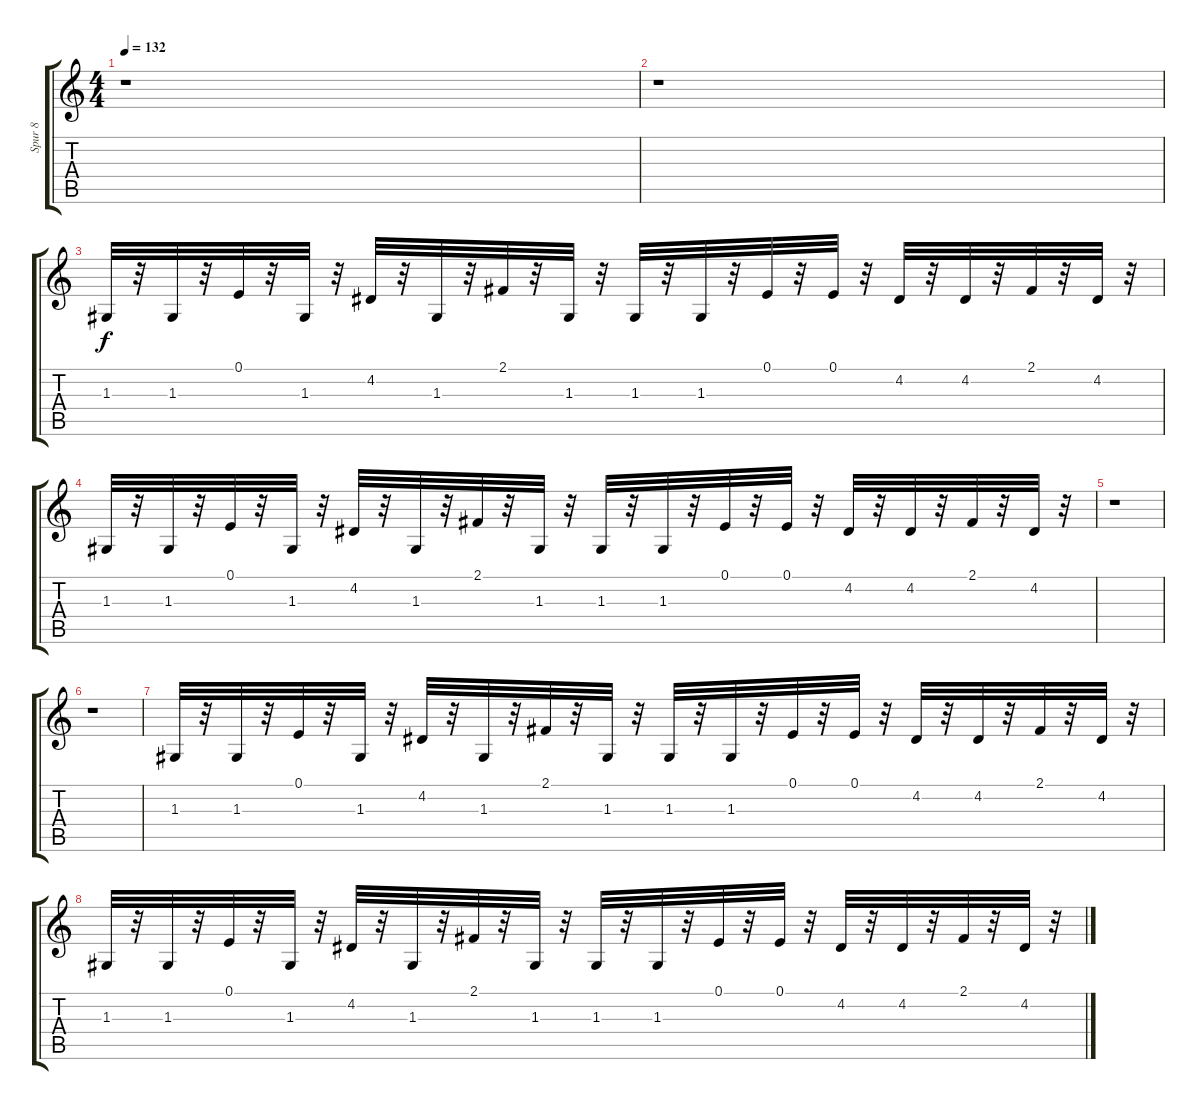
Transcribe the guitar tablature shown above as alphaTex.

\track ("Spur 8" "Spur 8") {instrument lead8bassandlead}
\staff {score tabs}
\tuning (E4 B3 G3 D3 A2 E2) {hide}
\ts (4 4)
\tempo 132
\clef g2
\ks c
r.1{dy f} |
r.1 |
1.3.32 r.32 1.3.32 r.32 0.1.32 r.32 1.3.32 r.32 4.2.32 r.32 1.3.32 r.32 2.1.32 r.32 1.3.32 r.32 1.3.32 r.32 1.3.32 r.32 0.1.32 r.32 0.1.32 r.32 4.2.32 r.32 4.2.32 r.32 2.1.32 r.32 4.2.32 r.32 |
1.3.32 r.32 1.3.32 r.32 0.1.32 r.32 1.3.32 r.32 4.2.32 r.32 1.3.32 r.32 2.1.32 r.32 1.3.32 r.32 1.3.32 r.32 1.3.32 r.32 0.1.32 r.32 0.1.32 r.32 4.2.32 r.32 4.2.32 r.32 2.1.32 r.32 4.2.32 r.32 |
r.1 |
r.1 |
1.3.32 r.32 1.3.32 r.32 0.1.32 r.32 1.3.32 r.32 4.2.32 r.32 1.3.32 r.32 2.1.32 r.32 1.3.32 r.32 1.3.32 r.32 1.3.32 r.32 0.1.32 r.32 0.1.32 r.32 4.2.32 r.32 4.2.32 r.32 2.1.32 r.32 4.2.32 r.32 |
1.3.32 r.32 1.3.32 r.32 0.1.32 r.32 1.3.32 r.32 4.2.32 r.32 1.3.32 r.32 2.1.32 r.32 1.3.32 r.32 1.3.32 r.32 1.3.32 r.32 0.1.32 r.32 0.1.32 r.32 4.2.32 r.32 4.2.32 r.32 2.1.32 r.32 4.2.32 r.32
